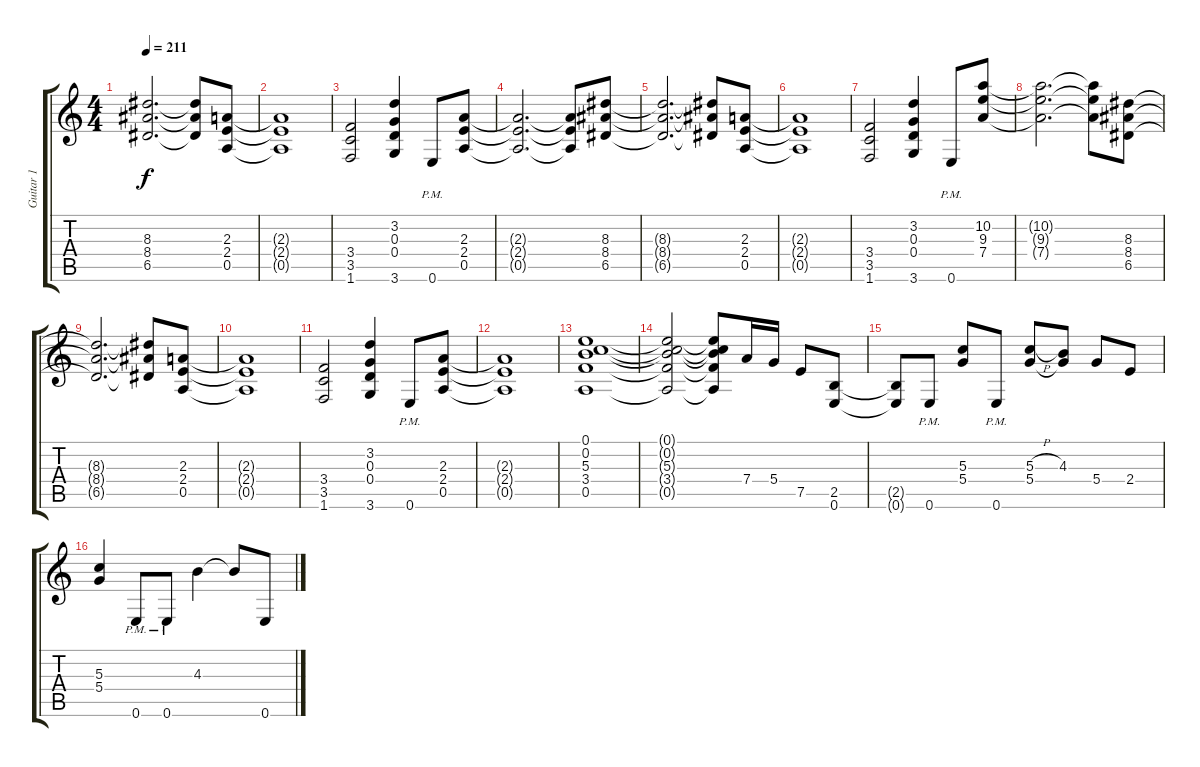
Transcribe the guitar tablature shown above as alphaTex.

\track ("Guitar 1" "Guitar 1") {instrument overdrivenguitar}
\staff {score tabs}
\tuning (E4 B3 G3 D3 A2 E2) {hide}
\ts (4 4)
\tempo 211
\clef g2
\ks c
(8.3{t} 8.4{t} 6.5{t}).2{d dy f} (8.3{t} 8.4{t} 6.5{t}).8 (2.3 2.4 0.5).8 |
(2.3{t} 2.4{t} 0.5{t}).1 |
(3.4 3.5 1.6).2 (3.2 0.3 0.4 3.6).4 0.6{pm}.8 (2.3 2.4 0.5).8 |
(2.3{t} 2.4{t} 0.5{t}).2{d} (2.3{t} 2.4{t} 0.5{t}).8 (8.3 8.4 6.5).8 |
(8.3{t} 8.4{t} 6.5{t}).2{d} (8.3{t} 8.4{t} 6.5{t}).8 (2.3 2.4 0.5).8 |
(2.3{t} 2.4{t} 0.5{t}).1 |
(3.4 3.5 1.6).2 (3.2 0.3 0.4 3.6).4 0.6{pm}.8 (10.2 9.3 7.4).8 |
(10.2{t} 9.3{t} 7.4{t}).2{d} (10.2{t} 9.3{t} 7.4{t}).8 (8.3 8.4 6.5).8 |
(8.3{t} 8.4{t} 6.5{t}).2{d} (8.3{t} 8.4{t} 6.5{t}).8 (2.3 2.4 0.5).8 |
(2.3{t} 2.4{t} 0.5{t}).1 |
(3.4 3.5 1.6).2 (3.2 0.3 0.4 3.6).4 0.6{pm}.8 (2.3 2.4 0.5).8 |
(2.3{t} 2.4{t} 0.5{t}).1 |
(0.1 0.2 5.3 3.4 0.5).1 |
(0.1{t} 0.2{t} 5.3{t} 3.4{t} 0.5{t}).2 (0.1{t} 0.2{t} 5.3{t} 3.4{t} 0.5{t}).8 7.4.16 5.4.16 7.5.8 (2.5 0.6).8 |
(2.5{t} 0.6{t}).8 0.6{pm}.8 (5.3 5.4).8 0.6{pm}.8 (5.3{h} 5.4).8 (4.3 5.4{t}).8 5.4.8 2.4.8 |
(5.3 5.4).4 0.6{pm}.8 0.6{pm}.8 4.3.4 4.3{t}.8 0.6.8
